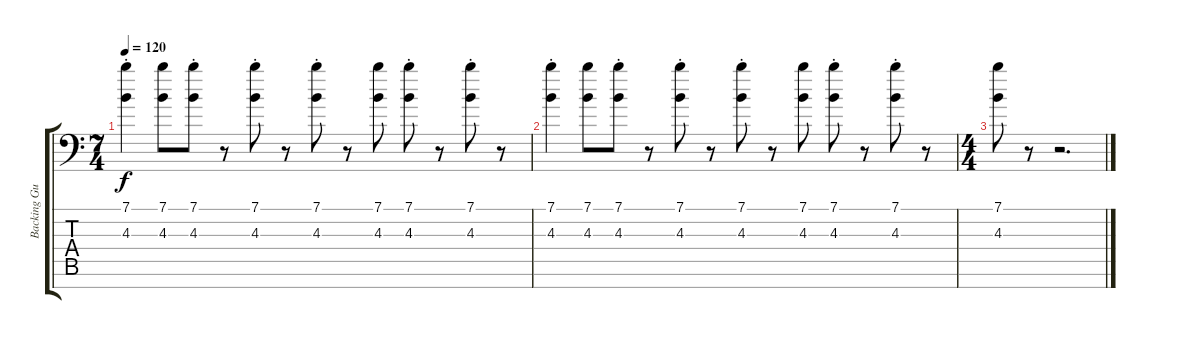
\track ("Backing Guitar and FX" "Backing Gu") {instrument overdrivenguitar}
\staff {score tabs}
\tuning (E4 B3 G3 D3 A2 E2 C-1) {hide}
\ts (7 4)
\tempo 120
\clef f4
\ks c
(7.1{st} 4.3{st}).4{dy f} (7.1 4.3).8 (7.1{st} 4.3{st}).8 r.8 (7.1{st} 4.3{st}).8 r.8 (7.1{st} 4.3{st}).8 r.8 (7.1 4.3).8 (7.1{st} 4.3{st}).8 r.8 (7.1{st} 4.3{st}).8 r.8 |
(7.1{st} 4.3{st}).4 (7.1 4.3).8 (7.1{st} 4.3{st}).8 r.8 (7.1{st} 4.3{st}).8 r.8 (7.1{st} 4.3{st}).8 r.8 (7.1 4.3).8 (7.1{st} 4.3{st}).8 r.8 (7.1{st} 4.3{st}).8 r.8 |
\ts (4 4)
(7.1 4.3).8 r.8 r.2{d}
